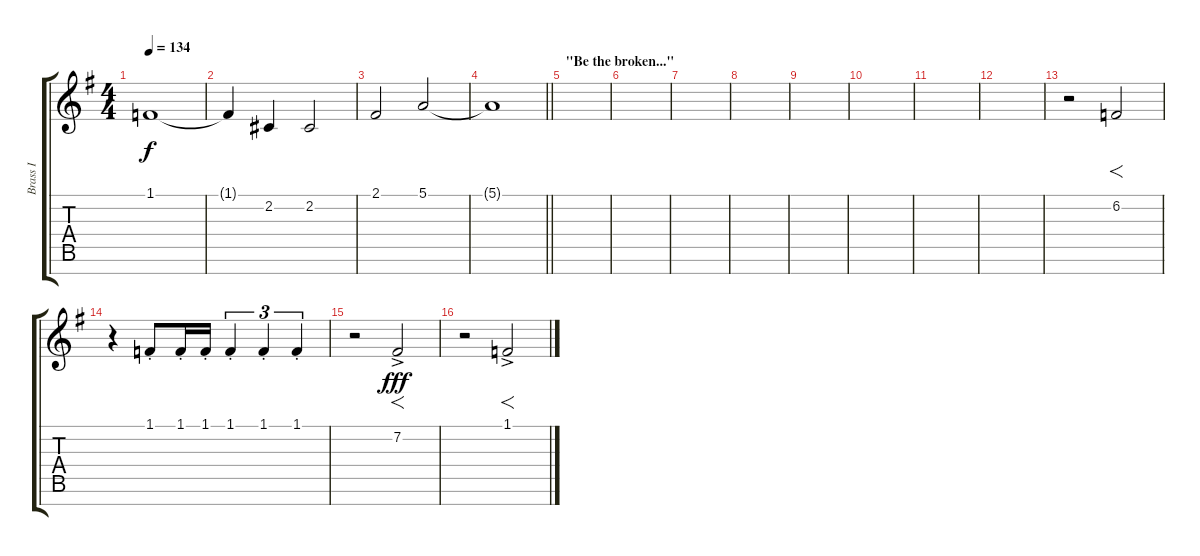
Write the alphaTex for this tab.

\track ("Brass I " "Brass I ") {instrument frenchhorn}
\staff {score tabs}
\tuning (E4 B3 G3 D3 A2 E2 B1) {hide}
\ts (4 4)
\tempo 134
\clef g2
\ks g
1.1.1{dy f} |
1.1{t}.4 2.2.4 2.2.2 |
2.1.2 5.1.2 |
\barLineRight lightlight
5.1{t}.1{volume 2} |
\section ("" "\"Be the broken...\"")
|
|
|
|
|
|
|
|
r.2{volume 14} 6.2.2{f} |
r.4 1.1{st}.8 1.1{st}.16 1.1{st}.16 1.1{st}.4{tu (3 2)} 1.1{st}.4{tu (3 2)} 1.1{st}.4{tu (3 2)} |
r.2 7.2{ac}.2{f dy fff} |
r.2 1.1{ac}.2{f}
